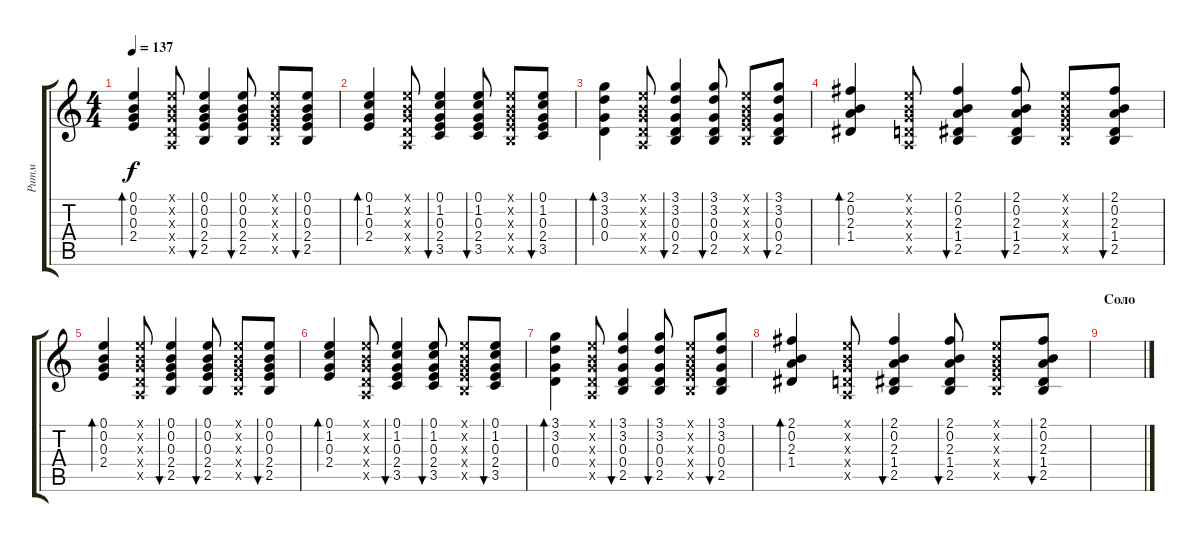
\track ("Ритм" "Ритм") {instrument acousticguitarsteel}
\staff {score tabs}
\tuning (E4 B3 G3 D3 A2 E2) {hide}
\ts (4 4)
\tempo 137
\clef g2
\ks c
(0.1 0.2 0.3 2.4).4{bd 30 dy f} (0.1{x} 0.2{x} 0.3{x} 0.4{x} 0.5{x}).8 (0.1 0.2 0.3 2.4 2.5).4{bu 30} (0.1 0.2 0.3 2.4 2.5).8{bu 30} (0.1{x} 0.2{x} 0.3{x} 2.4{x} 2.5{x}).8 (0.1 0.2 0.3 2.4 2.5).8{bu 30} |
(0.1 1.2 0.3 2.4).4{bd 30} (0.1{x} 0.2{x} 0.3{x} 0.4{x} 0.5{x}).8 (0.1 1.2 0.3 2.4 3.5).4{bu 30} (0.1 1.2 0.3 2.4 3.5).8{bu 30} (0.1{x} 0.2{x} 0.3{x} 2.4{x} 2.5{x}).8 (0.1 1.2 0.3 2.4 3.5).8{bu 30} |
(3.1 3.2 0.3 0.4).4{bd 30} (0.1{x} 0.2{x} 0.3{x} 0.4{x} 0.5{x}).8 (3.1 3.2 0.3 0.4 2.5).4{bu 30} (3.1 3.2 0.3 0.4 2.5).8{bu 30} (0.1{x} 0.2{x} 0.3{x} 2.4{x} 2.5{x}).8 (3.1 3.2 0.3 0.4 2.5).8{bu 30} |
(2.1 0.2 2.3 1.4).4{bd 30} (0.1{x} 0.2{x} 0.3{x} 0.4{x} 0.5{x}).8 (2.1 0.2 2.3 1.4 2.5).4{bu 30} (2.1 0.2 2.3 1.4 2.5).8{bu 30} (0.1{x} 0.2{x} 0.3{x} 2.4{x} 2.5{x}).8 (2.1 0.2 2.3 1.4 2.5).8{bu 30} |
(0.1 0.2 0.3 2.4).4{bd 30} (0.1{x} 0.2{x} 0.3{x} 0.4{x} 0.5{x}).8 (0.1 0.2 0.3 2.4 2.5).4{bu 30} (0.1 0.2 0.3 2.4 2.5).8{bu 30} (0.1{x} 0.2{x} 0.3{x} 2.4{x} 2.5{x}).8 (0.1 0.2 0.3 2.4 2.5).8{bu 30} |
(0.1 1.2 0.3 2.4).4{bd 30} (0.1{x} 0.2{x} 0.3{x} 0.4{x} 0.5{x}).8 (0.1 1.2 0.3 2.4 3.5).4{bu 30} (0.1 1.2 0.3 2.4 3.5).8{bu 30} (0.1{x} 0.2{x} 0.3{x} 2.4{x} 2.5{x}).8 (0.1 1.2 0.3 2.4 3.5).8{bu 30} |
(3.1 3.2 0.3 0.4).4{bd 30} (0.1{x} 0.2{x} 0.3{x} 0.4{x} 0.5{x}).8 (3.1 3.2 0.3 0.4 2.5).4{bu 30} (3.1 3.2 0.3 0.4 2.5).8{bu 30} (0.1{x} 0.2{x} 0.3{x} 2.4{x} 2.5{x}).8 (3.1 3.2 0.3 0.4 2.5).8{bu 30} |
(2.1 0.2 2.3 1.4).4{bd 30} (0.1{x} 0.2{x} 0.3{x} 0.4{x} 0.5{x}).8 (2.1 0.2 2.3 1.4 2.5).4{bu 30} (2.1 0.2 2.3 1.4 2.5).8{bu 30} (0.1{x} 0.2{x} 0.3{x} 2.4{x} 2.5{x}).8 (2.1 0.2 2.3 1.4 2.5).8{bu 30} |
\section ("" "Соло")
